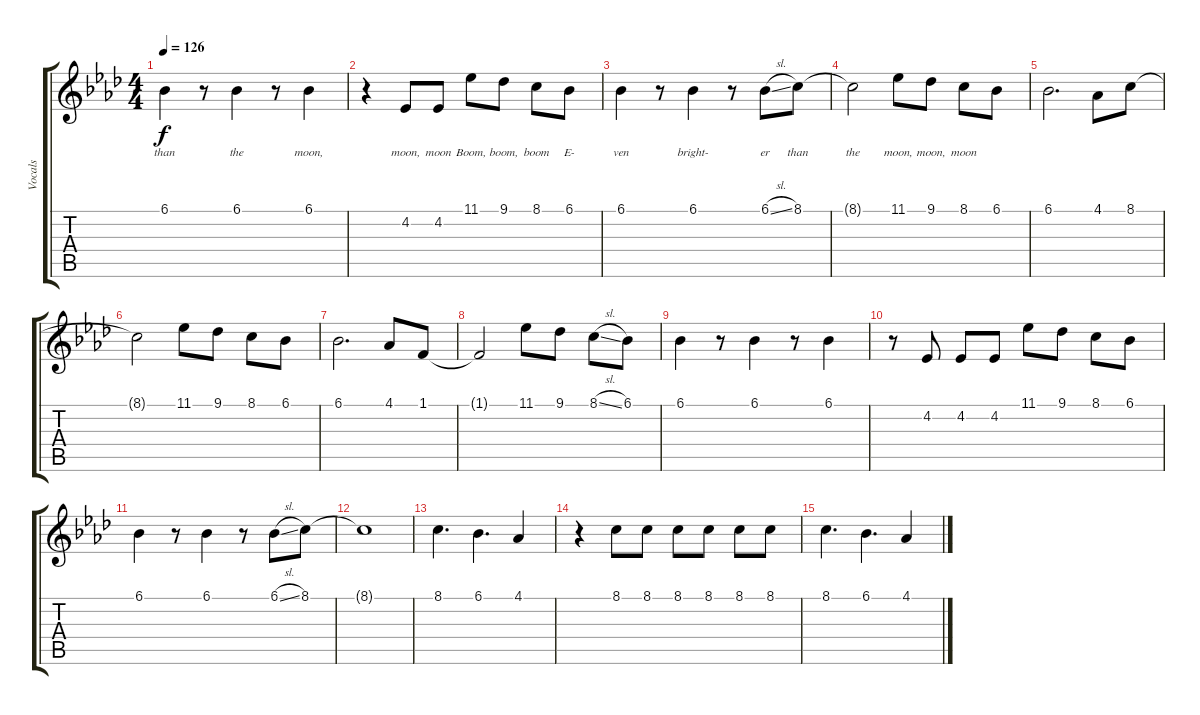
\track ("Vocals" "Vocals") {instrument altosax}
\staff {score tabs}
\tuning (E4 B3 G3 D3 A2 E2) {hide}
\ts (4 4)
\tempo 126
\clef g2
\ks ab
6.1.4{lyrics (0 "than") lyrics (1 "") lyrics (2 "") lyrics (3 "") lyrics (4 "") dy f} r.8 6.1.4{lyrics (0 "the") lyrics (1 "") lyrics (2 "") lyrics (3 "") lyrics (4 "")} r.8 6.1.4{lyrics (0 "moon,") lyrics (1 "") lyrics (2 "") lyrics (3 "") lyrics (4 "")} |
r.4 4.2.8{lyrics (0 "moon,") lyrics (1 "") lyrics (2 "") lyrics (3 "") lyrics (4 "")} 4.2.8{lyrics (0 "moon") lyrics (1 "") lyrics (2 "") lyrics (3 "") lyrics (4 "")} 11.1.8{lyrics (0 "Boom,") lyrics (1 "") lyrics (2 "") lyrics (3 "") lyrics (4 "")} 9.1.8{lyrics (0 "boom,") lyrics (1 "") lyrics (2 "") lyrics (3 "") lyrics (4 "")} 8.1.8{lyrics (0 "boom") lyrics (1 "") lyrics (2 "") lyrics (3 "") lyrics (4 "")} 6.1.8{lyrics (0 "E-") lyrics (1 "") lyrics (2 "") lyrics (3 "") lyrics (4 "")} |
6.1.4{lyrics (0 "ven") lyrics (1 "") lyrics (2 "") lyrics (3 "") lyrics (4 "")} r.8 6.1.4{lyrics (0 "bright-") lyrics (1 "") lyrics (2 "") lyrics (3 "") lyrics (4 "")} r.8 6.1{sl}.8{lyrics (0 "er") lyrics (1 "") lyrics (2 "") lyrics (3 "") lyrics (4 "")} 8.1.8{lyrics (0 "than") lyrics (1 "") lyrics (2 "") lyrics (3 "") lyrics (4 "")} |
8.1{t}.2{lyrics (0 "the") lyrics (1 "") lyrics (2 "") lyrics (3 "") lyrics (4 "")} 11.1.8{lyrics (0 "moon,") lyrics (1 "") lyrics (2 "") lyrics (3 "") lyrics (4 "")} 9.1.8{lyrics (0 "moon,") lyrics (1 "") lyrics (2 "") lyrics (3 "") lyrics (4 "")} 8.1.8{lyrics (0 "moon") lyrics (1 "") lyrics (2 "") lyrics (3 "") lyrics (4 "")} 6.1.8 |
6.1.2{d} 4.1.8 8.1.8 |
8.1{t}.2 11.1.8 9.1.8 8.1.8 6.1.8 |
6.1.2{d} 4.1.8 1.1.8 |
1.1{t}.2 11.1.8 9.1.8 8.1{sl}.8 6.1.8 |
6.1.4 r.8 6.1.4 r.8 6.1.4 |
r.8 4.2.8 4.2.8 4.2.8 11.1.8 9.1.8 8.1.8 6.1.8 |
6.1.4 r.8 6.1.4 r.8 6.1{sl}.8 8.1.8 |
8.1{t}.1 |
8.1.4{d} 6.1.4{d} 4.1.4 |
r.4 8.1.8 8.1.8 8.1.8 8.1.8 8.1.8 8.1.8 |
8.1.4{d} 6.1.4{d} 4.1.4
